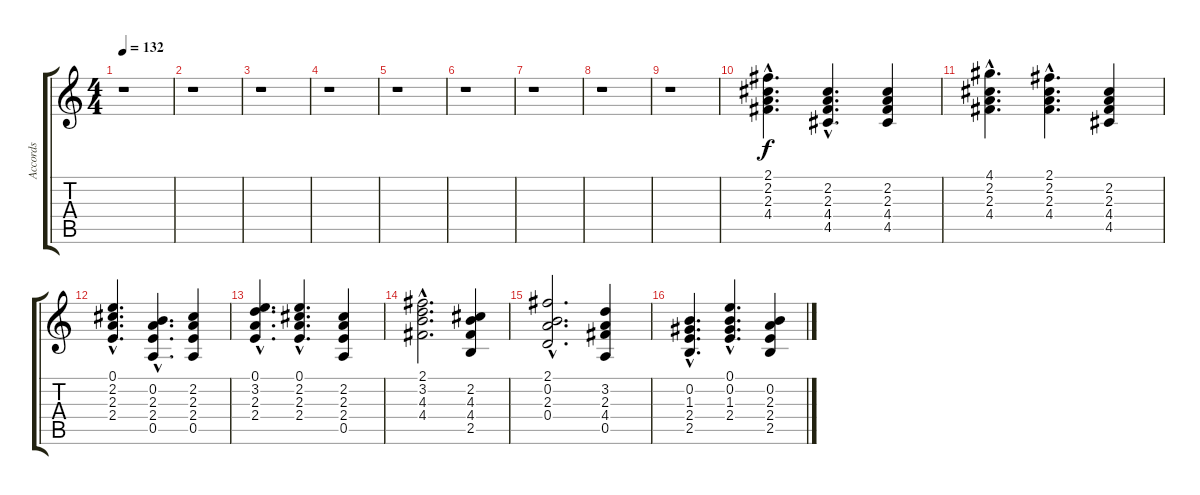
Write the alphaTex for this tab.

\track ("Accords" "Accords") {instrument acousticguitarnylon}
\staff {score tabs}
\tuning (E4 B3 G3 D3 A2 E2) {hide}
\ts (4 4)
\tempo 132
\clef g2
\ks c
r.1{dy f} |
r.1 |
r.1 |
r.1 |
r.1 |
r.1 |
r.1 |
r.1 |
r.1 |
(2.1{hac} 2.2{hac} 2.3{hac} 4.4{hac}).4{d} (2.2{hac} 2.3{hac} 4.4{hac} 4.5{hac}).4{d} (2.2 2.3 4.4 4.5).4 |
(4.1{hac} 2.2{hac} 2.3{hac} 4.4{hac}).4{d} (2.1{hac} 2.2{hac} 2.3{hac} 4.4{hac}).4{d} (2.2 2.3 4.4 4.5).4 |
(0.1{hac} 2.2{hac} 2.3{hac} 2.4{hac}).4{d} (0.2{hac} 2.3{hac} 2.4{hac} 0.5{hac}).4{d} (2.2 2.3 2.4 0.5).4 |
(0.1{hac} 3.2{hac} 2.3{hac} 2.4{hac}).4{d} (0.1{hac} 2.2{hac} 2.3{hac} 2.4{hac}).4{d} (2.2 2.3 2.4 0.5).4 |
(2.1{hac} 3.2{hac} 4.3{hac} 4.4{hac}).2{d} (2.2 4.3 4.4 2.5).4 |
(2.1{hac} 0.2{hac} 2.3{hac} 0.4{hac}).2{d} (3.2 2.3 4.4 0.5).4 |
(0.2{hac} 1.3{hac} 2.4{hac} 2.5{hac}).4{d} (0.1{hac} 0.2{hac} 1.3{hac} 2.4{hac}).4{d} (0.2 2.3 2.4 2.5).4
